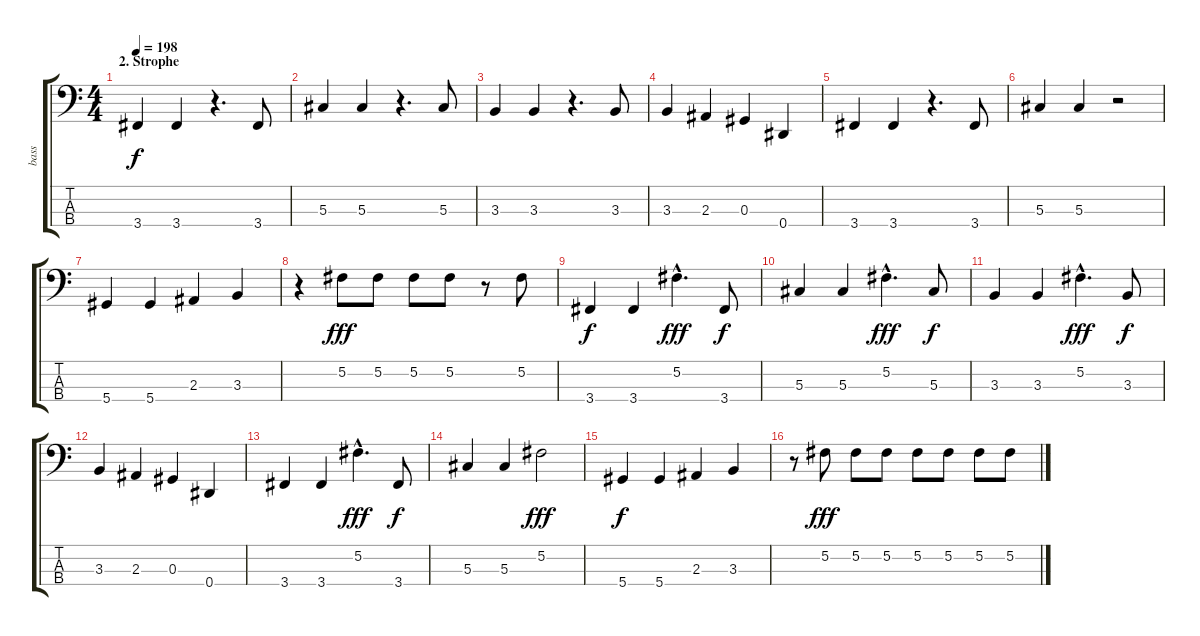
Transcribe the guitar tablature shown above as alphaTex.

\track ("bass" "bass") {instrument electricbasspick}
\staff {score tabs}
\tuning (Gb2 Db2 Ab1 Eb1) {hide}
\ts (4 4)
\section ("" "2. Strophe")
\tempo 198
\clef f4
\ks c
3.4.4{dy f volume 15} 3.4.4 r.4{d} 3.4.8 |
5.3.4 5.3.4 r.4{d} 5.3.8 |
3.3.4 3.3.4 r.4{d} 3.3.8 |
3.3.4 2.3.4 0.3.4 0.4.4 |
3.4.4 3.4.4 r.4{d} 3.4.8 |
5.3.4 5.3.4 r.2 |
5.4.4 5.4.4 2.3.4 3.3.4 |
r.4 5.2.8{dy fff} 5.2.8 5.2.8 5.2.8 r.8 5.2.8 |
3.4.4{dy f} 3.4.4 5.2{hac}.4{d dy fff} 3.4.8{dy f} |
5.3.4 5.3.4 5.2{hac}.4{d dy fff} 5.3.8{dy f} |
3.3.4 3.3.4 5.2{hac}.4{d dy fff} 3.3.8{dy f} |
3.3.4 2.3.4 0.3.4 0.4.4 |
3.4.4 3.4.4 5.2{hac}.4{d dy fff} 3.4.8{dy f} |
5.3.4 5.3.4 5.2.2{dy fff} |
5.4.4{dy f} 5.4.4 2.3.4 3.3.4 |
r.8 5.2.8{dy fff} 5.2.8 5.2.8 5.2.8 5.2.8 5.2.8 5.2.8
